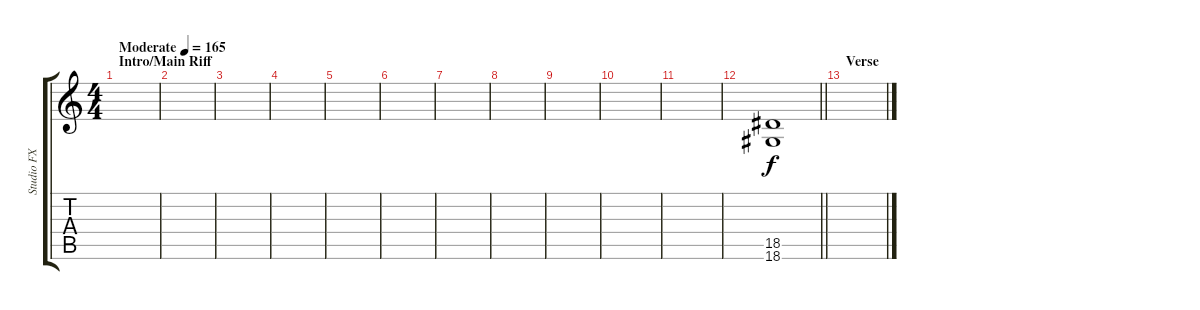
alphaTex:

\track ("Studio FX" "Studio FX") {instrument choiraahs}
\staff {score tabs}
\tuning (E4 B3 G3 D3 A2 D2) {hide}
\ts (4 4)
\section ("" "Intro/Main Riff")
\tempo (165 "Moderate")
\clef g2
\ks c
|
|
|
|
|
|
|
|
|
|
|
\barLineRight lightlight
(18.5 18.6).1{volume 16} |
\section ("" "Verse")
